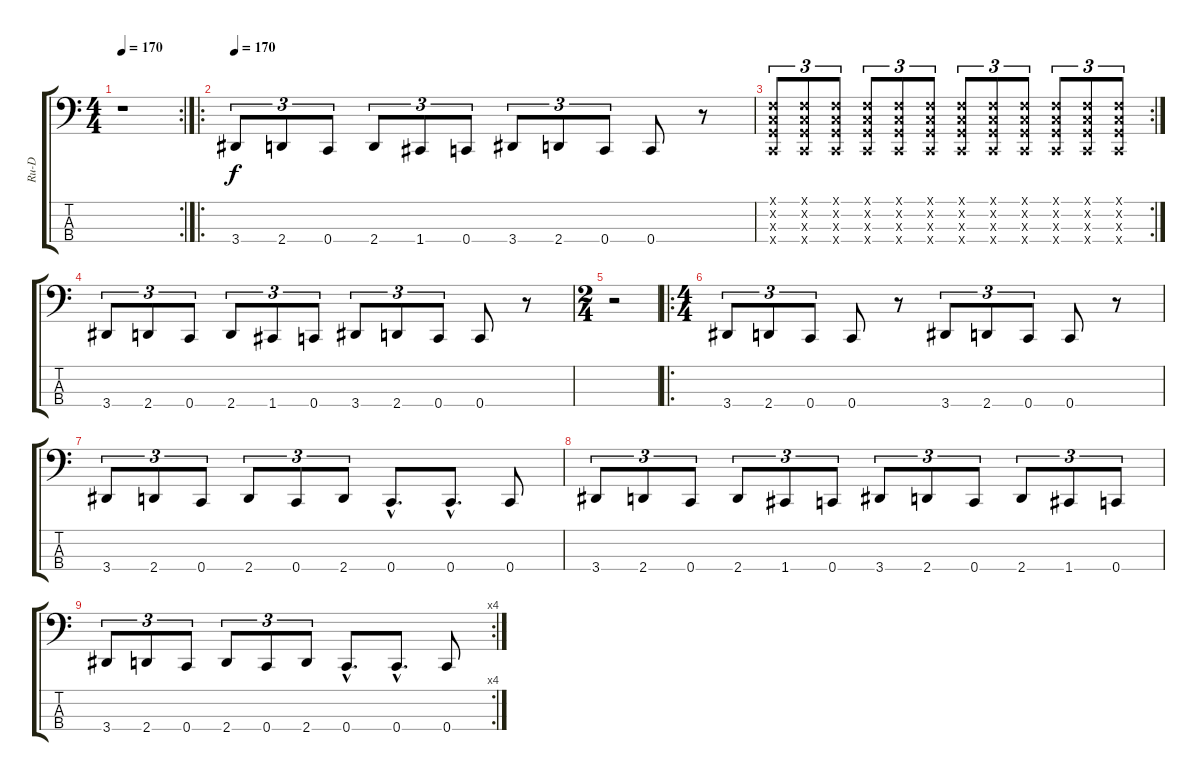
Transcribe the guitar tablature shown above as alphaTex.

\track ("Ru-D" "Ru-D") {instrument slapbass1}
\staff {score tabs}
\tuning (F2 C2 G1 C1) {hide}
\rc 2
\ts (4 4)
\tempo 170
\clef f4
\ks c
r.1{dy f} |
\ro
\tempo 170
3.4.8{tu (3 2)} 2.4.8{tu (3 2)} 0.4.8{tu (3 2)} 2.4.8{tu (3 2)} 1.4.8{tu (3 2)} 0.4.8{tu (3 2)} 3.4.8{tu (3 2)} 2.4.8{tu (3 2)} 0.4.8{tu (3 2)} 0.4.8 r.8 |
\rc 2
(0.1{x} 0.2{x} 0.3{x} 0.4{x}).8{tu (3 2)} (0.1{x} 0.2{x} 0.3{x} 0.4{x}).8{tu (3 2)} (0.1{x} 0.2{x} 0.3{x} 0.4{x}).8{tu (3 2)} (0.1{x} 0.2{x} 0.3{x} 0.4{x}).8{tu (3 2)} (0.1{x} 0.2{x} 0.3{x} 0.4{x}).8{tu (3 2)} (0.1{x} 0.2{x} 0.3{x} 0.4{x}).8{tu (3 2)} (0.1{x} 0.2{x} 0.3{x} 0.4{x}).8{tu (3 2)} (0.1{x} 0.2{x} 0.3{x} 0.4{x}).8{tu (3 2)} (0.1{x} 0.2{x} 0.3{x} 0.4{x}).8{tu (3 2)} (0.1{x} 0.2{x} 0.3{x} 0.4{x}).8{tu (3 2)} (0.1{x} 0.2{x} 0.3{x} 0.4{x}).8{tu (3 2)} (0.1{x} 0.2{x} 0.3{x} 0.4{x}).8{tu (3 2)} |
3.4.8{tu (3 2)} 2.4.8{tu (3 2)} 0.4.8{tu (3 2)} 2.4.8{tu (3 2)} 1.4.8{tu (3 2)} 0.4.8{tu (3 2)} 3.4.8{tu (3 2)} 2.4.8{tu (3 2)} 0.4.8{tu (3 2)} 0.4.8 r.8 |
\ts (2 4)
r.2 |
\ro
\ts (4 4)
3.4.8{tu (3 2)} 2.4.8{tu (3 2)} 0.4.8{tu (3 2)} 0.4.8 r.8 3.4.8{tu (3 2)} 2.4.8{tu (3 2)} 0.4.8{tu (3 2)} 0.4.8 r.8 |
3.4.8{tu (3 2)} 2.4.8{tu (3 2)} 0.4.8{tu (3 2)} 2.4.8{tu (3 2)} 0.4.8{tu (3 2)} 2.4.8{tu (3 2)} 0.4{hac}.8{d} 0.4{hac}.8{d} 0.4.8 |
3.4.8{tu (3 2)} 2.4.8{tu (3 2)} 0.4.8{tu (3 2)} 2.4.8{tu (3 2)} 1.4.8{tu (3 2)} 0.4.8{tu (3 2)} 3.4.8{tu (3 2)} 2.4.8{tu (3 2)} 0.4.8{tu (3 2)} 2.4.8{tu (3 2)} 1.4.8{tu (3 2)} 0.4.8{tu (3 2)} |
\rc 4
3.4.8{tu (3 2)} 2.4.8{tu (3 2)} 0.4.8{tu (3 2)} 2.4.8{tu (3 2)} 0.4.8{tu (3 2)} 2.4.8{tu (3 2)} 0.4{hac}.8{d} 0.4{hac}.8{d} 0.4.8
